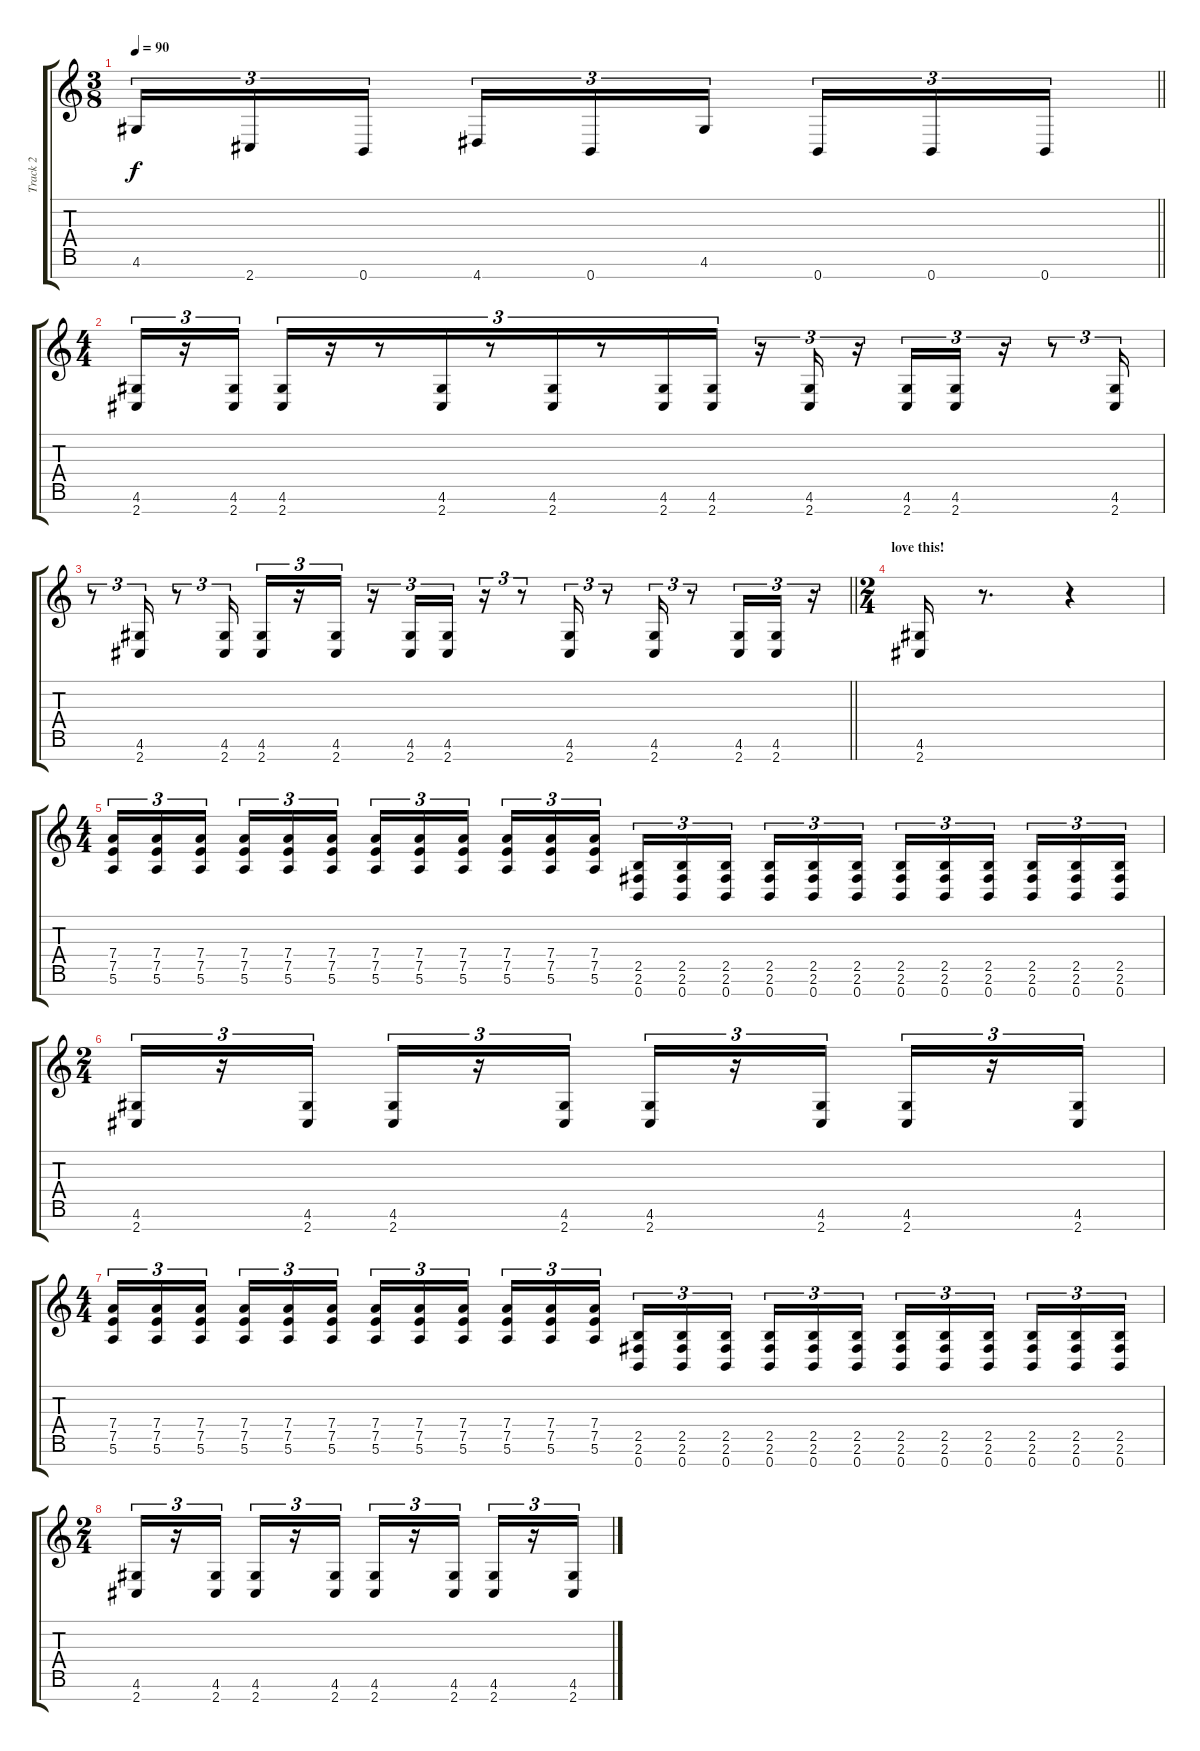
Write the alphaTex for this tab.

\track ("Track 2" "Track 2") {instrument distortionguitar}
\staff {score tabs}
\tuning (E4 B3 G3 D3 A2 E2 B1) {hide}
\ts (3 8)
\tempo 90
\clef g2
\barLineRight lightlight
\ks c
4.6.16{tu (3 2) dy f} 2.7.16{tu (3 2)} 0.7.16{tu (3 2)} 4.7.16{tu (3 2)} 0.7.16{tu (3 2)} 4.6.16{tu (3 2)} 0.7.16{tu (3 2)} 0.7.16{tu (3 2)} 0.7.16{tu (3 2)} |
\ts (4 4)
(4.6 2.7).16{tu (3 2)} r.16{tu (3 2)} (4.6 2.7).16{tu (3 2)} (4.6 2.7).16{tu (3 2)} r.16{tu (3 2)} r.8{tu (3 2)} (4.6 2.7).16{tu (3 2)} r.8{tu (3 2)} (4.6 2.7).16{tu (3 2)} r.8{tu (3 2)} (4.6 2.7).16{tu (3 2)} (4.6 2.7).16{tu (3 2)} r.16{tu (3 2)} (4.6 2.7).16{tu (3 2)} r.16{tu (3 2)} (4.6 2.7).16{tu (3 2)} (4.6 2.7).16{tu (3 2)} r.16{tu (3 2)} r.8{tu (3 2)} (4.6 2.7).16{tu (3 2)} |
\barLineRight lightlight
r.8{tu (3 2)} (4.6 2.7).16{tu (3 2)} r.8{tu (3 2)} (4.6 2.7).16{tu (3 2)} (4.6 2.7).16{tu (3 2)} r.16{tu (3 2)} (4.6 2.7).16{tu (3 2)} r.16{tu (3 2)} (4.6 2.7).16{tu (3 2)} (4.6 2.7).16{tu (3 2)} r.16{tu (3 2)} r.8{tu (3 2)} (4.6 2.7).16{tu (3 2)} r.8{tu (3 2)} (4.6 2.7).16{tu (3 2)} r.8{tu (3 2)} (4.6 2.7).16{tu (3 2)} (4.6 2.7).16{tu (3 2)} r.16{tu (3 2)} |
\ts (2 4)
\section ("" "love this!")
(4.6 2.7).16 r.8{d} r.4 |
\ts (4 4)
(7.4 7.5 5.6).16{tu (3 2)} (7.4 7.5 5.6).16{tu (3 2)} (7.4 7.5 5.6).16{tu (3 2) beam splitsecondary} (7.4 7.5 5.6).16{tu (3 2)} (7.4 7.5 5.6).16{tu (3 2)} (7.4 7.5 5.6).16{tu (3 2)} (7.4 7.5 5.6).16{tu (3 2)} (7.4 7.5 5.6).16{tu (3 2)} (7.4 7.5 5.6).16{tu (3 2) beam splitsecondary} (7.4 7.5 5.6).16{tu (3 2)} (7.4 7.5 5.6).16{tu (3 2)} (7.4 7.5 5.6).16{tu (3 2)} (2.5 2.6 0.7).16{tu (3 2)} (2.5 2.6 0.7).16{tu (3 2)} (2.5 2.6 0.7).16{tu (3 2) beam splitsecondary} (2.5 2.6 0.7).16{tu (3 2)} (2.5 2.6 0.7).16{tu (3 2)} (2.5 2.6 0.7).16{tu (3 2)} (2.5 2.6 0.7).16{tu (3 2)} (2.5 2.6 0.7).16{tu (3 2)} (2.5 2.6 0.7).16{tu (3 2) beam splitsecondary} (2.5 2.6 0.7).16{tu (3 2)} (2.5 2.6 0.7).16{tu (3 2)} (2.5 2.6 0.7).16{tu (3 2)} |
\ts (2 4)
(4.6 2.7).16{tu (3 2)} r.16{tu (3 2)} (4.6 2.7).16{tu (3 2)} (4.6 2.7).16{tu (3 2)} r.16{tu (3 2)} (4.6 2.7).16{tu (3 2)} (4.6 2.7).16{tu (3 2)} r.16{tu (3 2)} (4.6 2.7).16{tu (3 2)} (4.6 2.7).16{tu (3 2)} r.16{tu (3 2)} (4.6 2.7).16{tu (3 2)} |
\ts (4 4)
(7.4 7.5 5.6).16{tu (3 2)} (7.4 7.5 5.6).16{tu (3 2)} (7.4 7.5 5.6).16{tu (3 2) beam splitsecondary} (7.4 7.5 5.6).16{tu (3 2)} (7.4 7.5 5.6).16{tu (3 2)} (7.4 7.5 5.6).16{tu (3 2)} (7.4 7.5 5.6).16{tu (3 2)} (7.4 7.5 5.6).16{tu (3 2)} (7.4 7.5 5.6).16{tu (3 2) beam splitsecondary} (7.4 7.5 5.6).16{tu (3 2)} (7.4 7.5 5.6).16{tu (3 2)} (7.4 7.5 5.6).16{tu (3 2)} (2.5 2.6 0.7).16{tu (3 2)} (2.5 2.6 0.7).16{tu (3 2)} (2.5 2.6 0.7).16{tu (3 2) beam splitsecondary} (2.5 2.6 0.7).16{tu (3 2)} (2.5 2.6 0.7).16{tu (3 2)} (2.5 2.6 0.7).16{tu (3 2)} (2.5 2.6 0.7).16{tu (3 2)} (2.5 2.6 0.7).16{tu (3 2)} (2.5 2.6 0.7).16{tu (3 2) beam splitsecondary} (2.5 2.6 0.7).16{tu (3 2)} (2.5 2.6 0.7).16{tu (3 2)} (2.5 2.6 0.7).16{tu (3 2)} |
\ts (2 4)
(4.6 2.7).16{tu (3 2)} r.16{tu (3 2)} (4.6 2.7).16{tu (3 2)} (4.6 2.7).16{tu (3 2)} r.16{tu (3 2)} (4.6 2.7).16{tu (3 2)} (4.6 2.7).16{tu (3 2)} r.16{tu (3 2)} (4.6 2.7).16{tu (3 2)} (4.6 2.7).16{tu (3 2)} r.16{tu (3 2)} (4.6 2.7).16{tu (3 2)}
